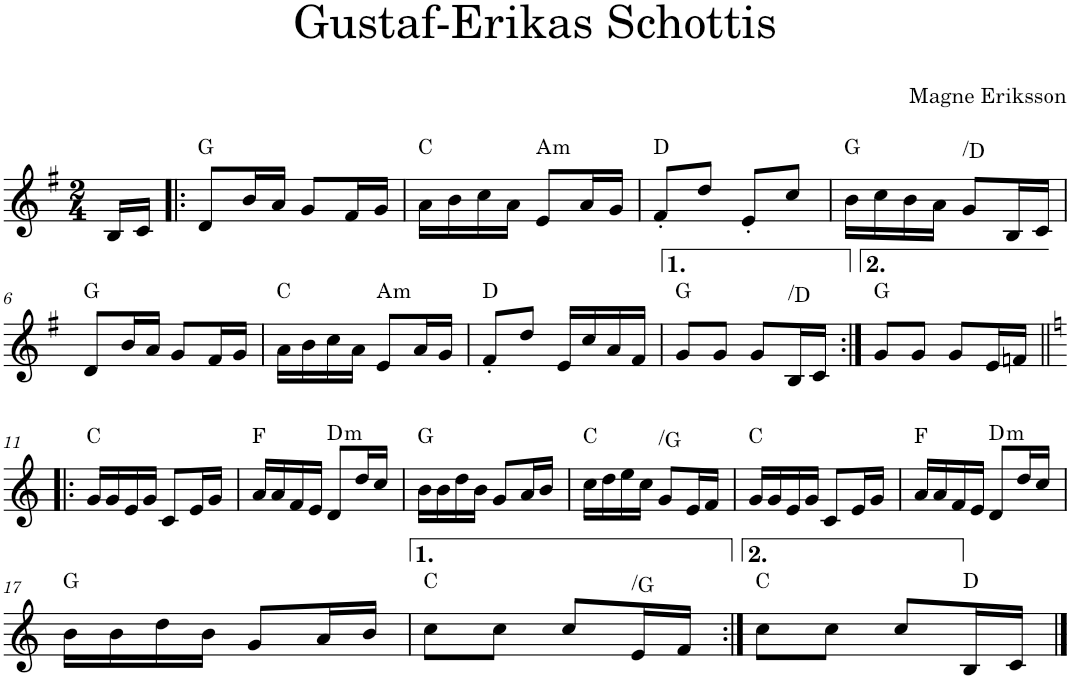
**kern	**harte
*part1	*part1
*staff1	*
*I"Violin	*
*I'Vln.	*
*clefG2	*
*k[f#]	*
*M2/4	*
=1	=1
16B/LL	.
16c/JJ	.
=2!|:	=2!|:
8d/L	G:maj
16b/L	.
16a/JJ	.
8g/L	.
16f#/L	.
16g/JJ	.
=3	=3
16a\LL	C:maj
16b\	.
16cc\	.
16a\JJ	.
!	!LO:H:kt=m
8e/L	A:min
16a/L	.
16g/JJ	.
=4	=4
8f#'/L	D:maj
8dd/J	.
8e'/L	.
8cc/J	.
=5	=5
16b\LL	G:maj
16cc\	.
16b\	.
16a\JJ	.
!	!LO:H:kt=N.C.
8g/L	N
16B/L	.
16c/JJ	.
!!LO:LB:g=z
=6	=6
8d/L	G:maj
16b/L	.
16a/JJ	.
8g/L	.
16f#/L	.
16g/JJ	.
=7	=7
16a\LL	C:maj
16b\	.
16cc\	.
16a\JJ	.
!	!LO:H:kt=m
8e/L	A:min
16a/L	.
16g/JJ	.
=8	=8
8f#'/L	D:maj
8dd/J	.
16e/LL	.
16cc/	.
16a/	.
16f#/JJ	.
=9	=9
8g/L	G:maj
8g/J	.
8g/L	.
!	!LO:H:kt=N.C.
16B/L	N
16c/JJ	.
=10:|!	=10:|!
8g/L	G:maj
8g/J	.
8g/L	.
16e/L	.
16fn/JJ	.
!!LO:LB:g=z
=11!|:	=11!|:
*k[]	*
16g/LL	C:maj
16g/	.
16e/	.
16g/JJ	.
8c/L	.
16e/L	.
16g/JJ	.
=12	=12
16a/LL	F:maj
16a/	.
16f/	.
16e/JJ	.
!	!LO:H:kt=m
8d/L	D:min
16dd/L	.
16cc/JJ	.
=13	=13
16b\LL	G:maj
16b\	.
16dd\	.
16b\JJ	.
8g/L	.
16a/L	.
16b/JJ	.
=14	=14
16cc\LL	C:maj
16dd\	.
16ee\	.
16cc\JJ	.
!	!LO:H:kt=N.C.
8g/L	N
16e/L	.
16f/JJ	.
=15	=15
16g/LL	C:maj
16g/	.
16e/	.
16g/JJ	.
8c/L	.
16e/L	.
16g/JJ	.
=16	=16
16a/LL	F:maj
16a/	.
16f/	.
16e/JJ	.
!	!LO:H:kt=m
8d/L	D:min
16dd/L	.
16cc/JJ	.
!!LO:LB:g=z
=17	=17
16b\LL	G:maj
16b\	.
16dd\	.
16b\JJ	.
8g/L	.
16a/L	.
16b/JJ	.
=18	=18
8cc\L	C:maj
8cc\J	.
8cc/L	.
!	!LO:H:kt=N.C.
16e/L	N
16f/JJ	.
=19:|!	=19:|!
8cc\L	C:maj
8cc\J	.
8cc/L	.
16B/L	D:maj
16c/JJ	.
==	==
*-	*-
